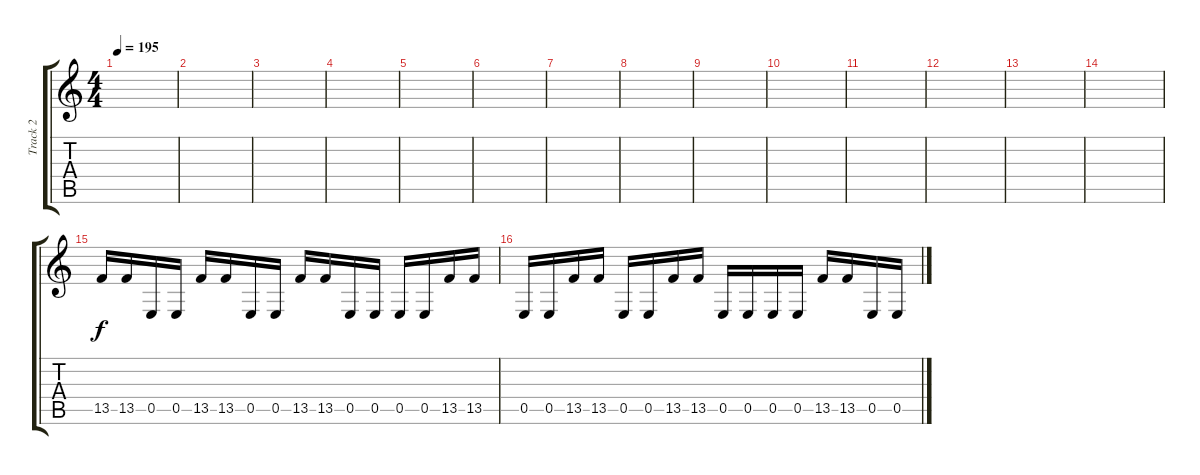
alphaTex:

\track ("Track 2" "Track 2") {instrument distortionguitar}
\staff {score tabs}
\tuning (B3 Gb3 D3 A2 E2 B1) {hide}
\ts (4 4)
\tempo 195
\clef g2
\ks c
|
|
|
|
|
|
|
|
|
|
|
|
|
|
13.5.16{volume 16} 13.5.16 0.5.16 0.5.16 13.5.16 13.5.16 0.5.16 0.5.16 13.5.16 13.5.16 0.5.16 0.5.16 0.5.16 0.5.16 13.5.16 13.5.16 |
0.5.16 0.5.16 13.5.16 13.5.16 0.5.16 0.5.16 13.5.16 13.5.16 0.5.16 0.5.16 0.5.16 0.5.16 13.5.16 13.5.16 0.5.16 0.5.16
